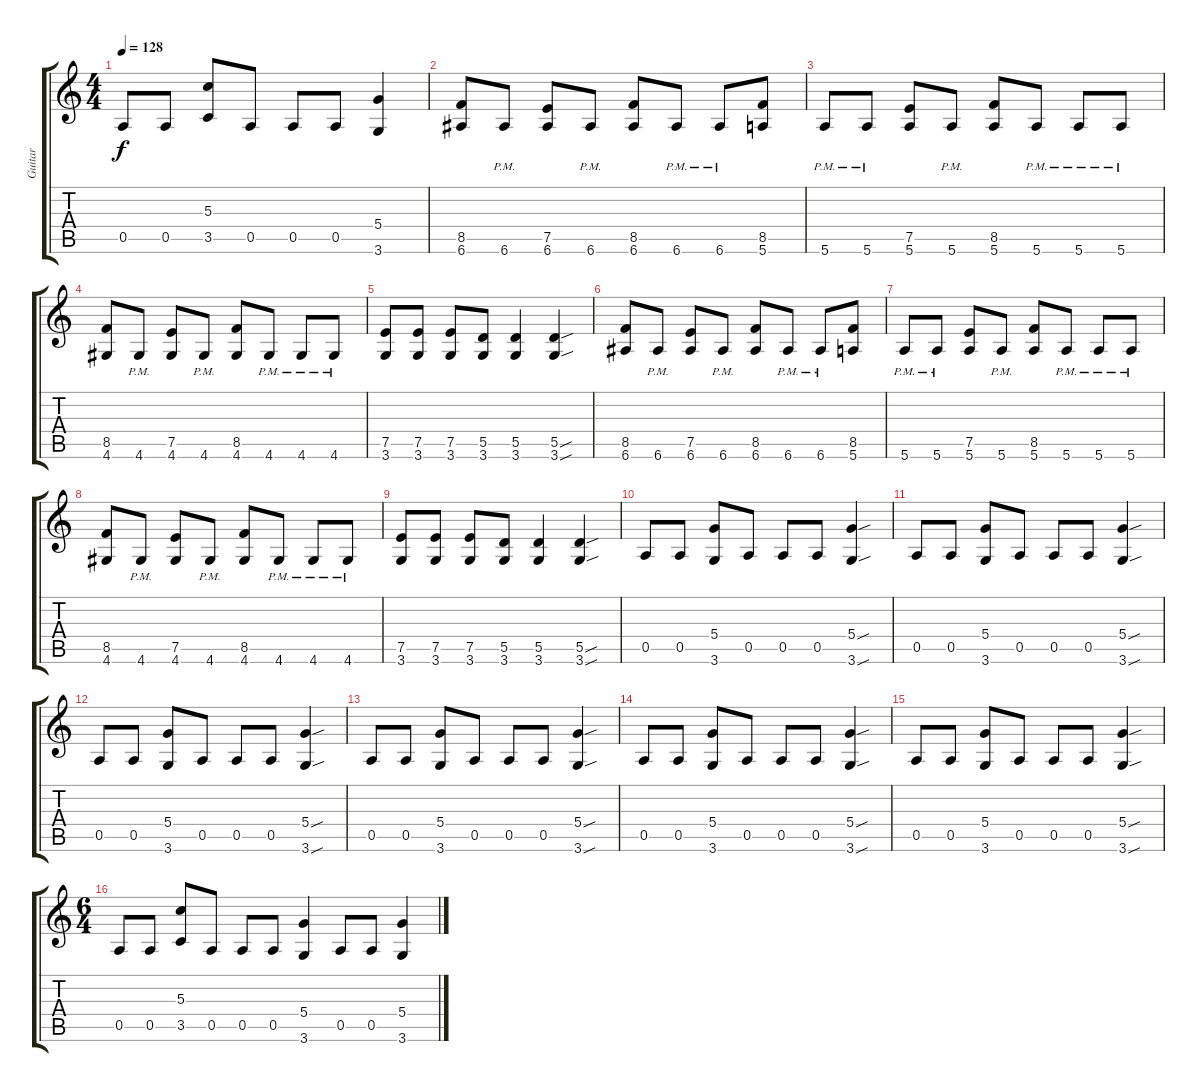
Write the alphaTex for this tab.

\track ("Guitar" "Guitar") {instrument overdrivenguitar}
\staff {score tabs}
\tuning (E4 B3 G3 D3 A2 E2) {hide}
\ts (4 4)
\tempo 128
\clef g2
\ks c
0.5.8{dy f} 0.5.8 (5.3 3.5).8 0.5.8 0.5.8 0.5.8 (5.4 3.6).4 |
(8.5 6.6).8 6.6{pm}.8 (7.5 6.6).8 6.6{pm}.8 (8.5 6.6).8 6.6{pm}.8 6.6{pm}.8 (8.5 5.6).8 |
5.6{pm}.8 5.6{pm}.8 (7.5 5.6).8 5.6{pm}.8 (8.5 5.6).8 5.6{pm}.8 5.6{pm}.8 5.6{pm}.8 |
(8.5 4.6).8 4.6{pm}.8 (7.5 4.6).8 4.6{pm}.8 (8.5 4.6).8 4.6{pm}.8 4.6{pm}.8 4.6{pm}.8 |
(7.5 3.6).8 (7.5 3.6).8 (7.5 3.6).8 (5.5 3.6).8 (5.5 3.6).4 (5.5{sou} 3.6{sou}).4 |
(8.5 6.6).8 6.6{pm}.8 (7.5 6.6).8 6.6{pm}.8 (8.5 6.6).8 6.6{pm}.8 6.6{pm}.8 (8.5 5.6).8 |
5.6{pm}.8 5.6{pm}.8 (7.5 5.6).8 5.6{pm}.8 (8.5 5.6).8 5.6{pm}.8 5.6{pm}.8 5.6{pm}.8 |
(8.5 4.6).8 4.6{pm}.8 (7.5 4.6).8 4.6{pm}.8 (8.5 4.6).8 4.6{pm}.8 4.6{pm}.8 4.6{pm}.8 |
(7.5 3.6).8 (7.5 3.6).8 (7.5 3.6).8 (5.5 3.6).8 (5.5 3.6).4 (5.5{sou} 3.6{sou}).4 |
0.5.8 0.5.8 (5.4 3.6).8 0.5.8 0.5.8 0.5.8 (5.4{sou} 3.6{sou}).4 |
0.5.8 0.5.8 (5.4 3.6).8 0.5.8 0.5.8 0.5.8 (5.4{sou} 3.6{sou}).4 |
0.5.8 0.5.8 (5.4 3.6).8 0.5.8 0.5.8 0.5.8 (5.4{sou} 3.6{sou}).4 |
0.5.8 0.5.8 (5.4 3.6).8 0.5.8 0.5.8 0.5.8 (5.4{sou} 3.6{sou}).4 |
0.5.8 0.5.8 (5.4 3.6).8 0.5.8 0.5.8 0.5.8 (5.4{sou} 3.6{sou}).4 |
0.5.8 0.5.8 (5.4 3.6).8 0.5.8 0.5.8 0.5.8 (5.4{sou} 3.6{sou}).4 |
\ts (6 4)
0.5.8 0.5.8 (5.3 3.5).8 0.5.8 0.5.8 0.5.8 (5.4 3.6).4 0.5.8 0.5.8 (5.4 3.6).4
